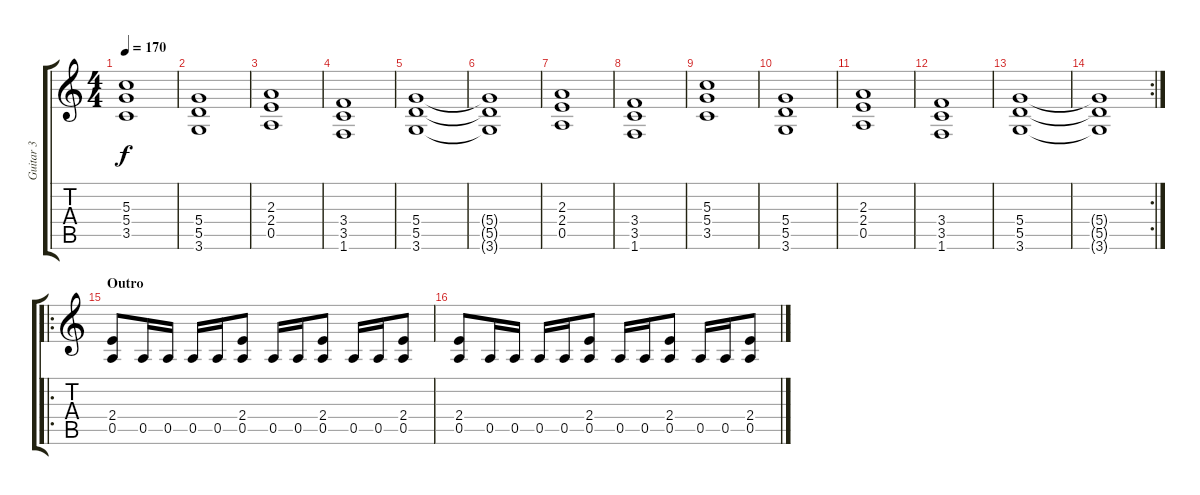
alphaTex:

\track ("Guitar 3" "Guitar 3") {instrument distortionguitar}
\staff {score tabs}
\tuning (E4 B3 G3 D3 A2 E2) {hide}
\ts (4 4)
\tempo 170
\clef g2
\ks c
(5.3 5.4 3.5).1{dy f} |
(5.4 5.5 3.6).1 |
(2.3 2.4 0.5).1 |
(3.4 3.5 1.6).1 |
(5.4 5.5 3.6).1 |
(5.4{t} 5.5{t} 3.6{t}).1 |
(2.3 2.4 0.5).1 |
(3.4 3.5 1.6).1 |
(5.3 5.4 3.5).1 |
(5.4 5.5 3.6).1 |
(2.3 2.4 0.5).1 |
(3.4 3.5 1.6).1 |
(5.4 5.5 3.6).1 |
\rc 2
(5.4{t} 5.5{t} 3.6{t}).1 |
\ro
\section ("" "Outro")
(2.4 0.5).8 0.5.16 0.5.16 0.5.16 0.5.16 (2.4 0.5).8 0.5.16 0.5.16 (2.4 0.5).8 0.5.16 0.5.16 (2.4 0.5).8 |
(2.4 0.5).8 0.5.16 0.5.16 0.5.16 0.5.16 (2.4 0.5).8 0.5.16 0.5.16 (2.4 0.5).8 0.5.16 0.5.16 (2.4 0.5).8
